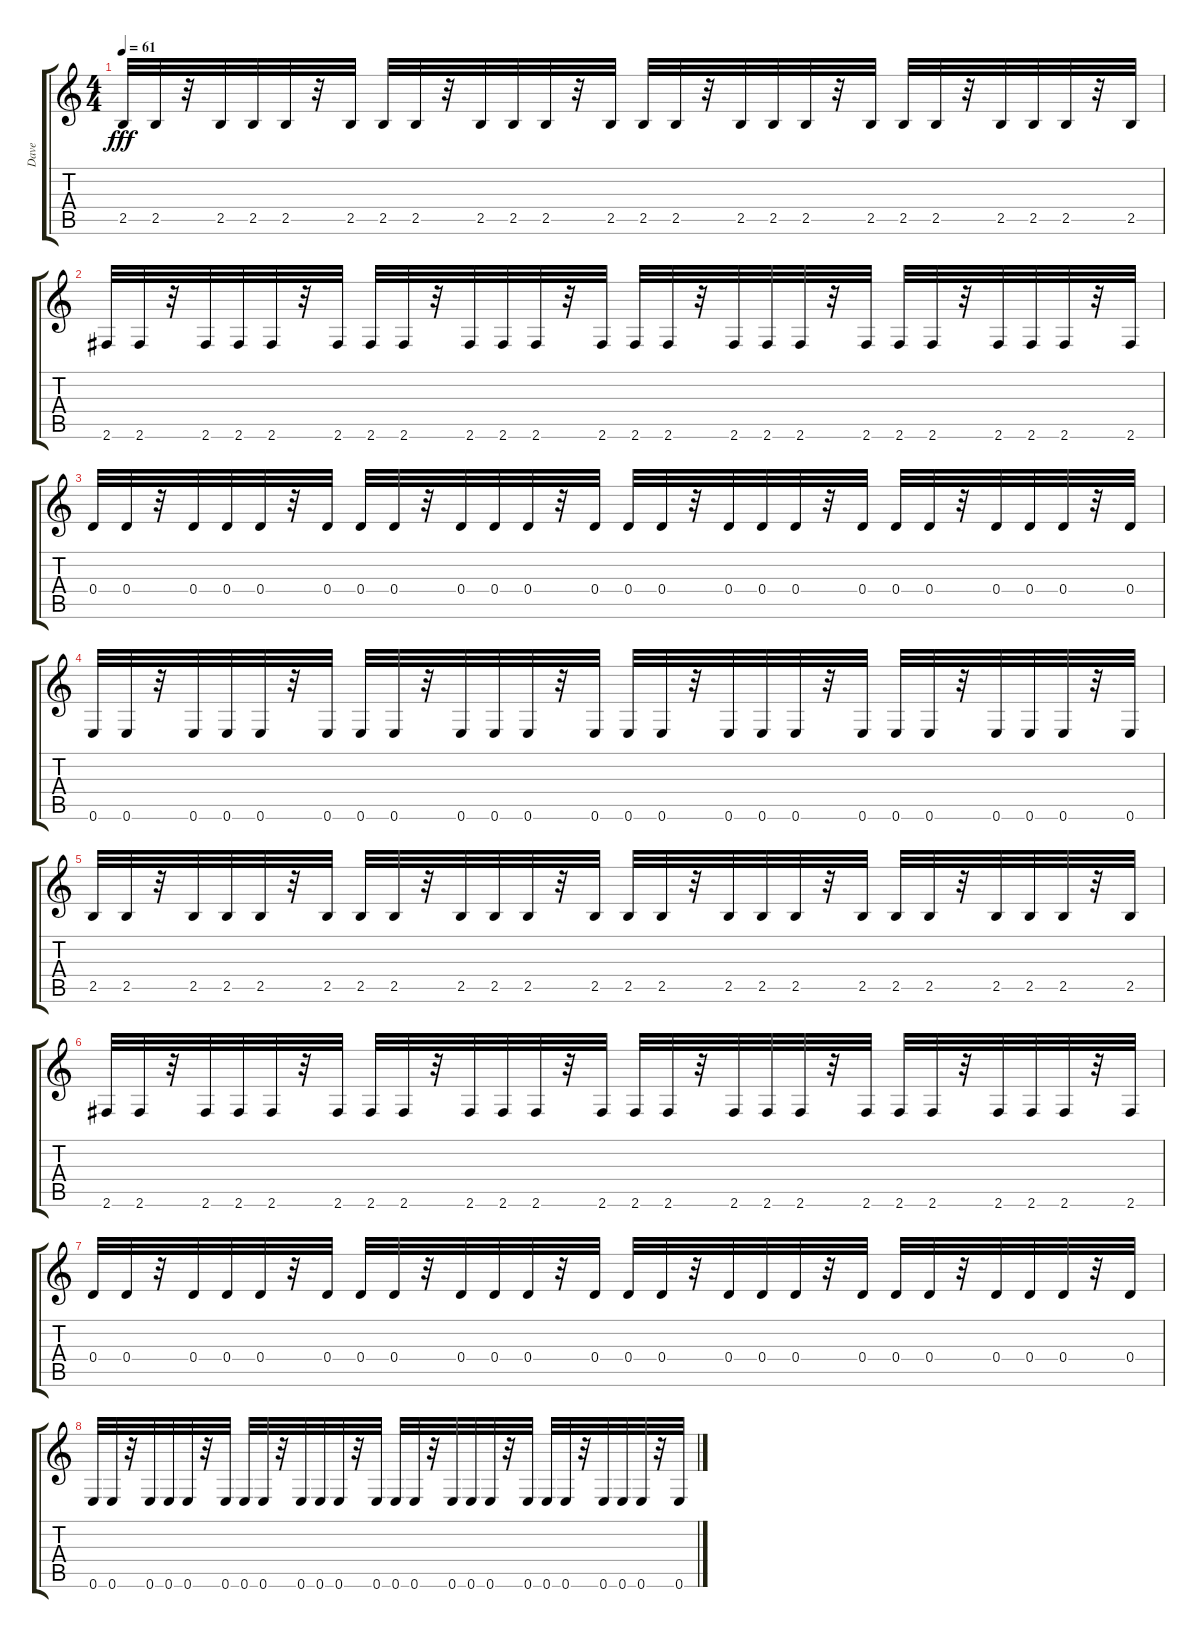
\track ("Dave" "Dave") {instrument electricguitarjazz}
\staff {score tabs}
\tuning (E4 B3 G3 D3 A2 E2) {hide}
\ts (4 4)
\tempo 61
\clef g2
\ks c
2.5.32{dy fff} 2.5.32 r.32 2.5.32 2.5.32 2.5.32 r.32 2.5.32 2.5.32 2.5.32 r.32 2.5.32 2.5.32 2.5.32 r.32 2.5.32 2.5.32 2.5.32 r.32 2.5.32 2.5.32 2.5.32 r.32 2.5.32 2.5.32 2.5.32 r.32 2.5.32 2.5.32 2.5.32 r.32 2.5.32 |
2.6.32 2.6.32 r.32 2.6.32 2.6.32 2.6.32 r.32 2.6.32 2.6.32 2.6.32 r.32 2.6.32 2.6.32 2.6.32 r.32 2.6.32 2.6.32 2.6.32 r.32 2.6.32 2.6.32 2.6.32 r.32 2.6.32 2.6.32 2.6.32 r.32 2.6.32 2.6.32 2.6.32 r.32 2.6.32 |
0.4.32 0.4.32 r.32 0.4.32 0.4.32 0.4.32 r.32 0.4.32 0.4.32 0.4.32 r.32 0.4.32 0.4.32 0.4.32 r.32 0.4.32 0.4.32 0.4.32 r.32 0.4.32 0.4.32 0.4.32 r.32 0.4.32 0.4.32 0.4.32 r.32 0.4.32 0.4.32 0.4.32 r.32 0.4.32 |
0.6.32 0.6.32 r.32 0.6.32 0.6.32 0.6.32 r.32 0.6.32 0.6.32 0.6.32 r.32 0.6.32 0.6.32 0.6.32 r.32 0.6.32 0.6.32 0.6.32 r.32 0.6.32 0.6.32 0.6.32 r.32 0.6.32 0.6.32 0.6.32 r.32 0.6.32 0.6.32 0.6.32 r.32 0.6.32 |
2.5.32 2.5.32 r.32 2.5.32 2.5.32 2.5.32 r.32 2.5.32 2.5.32 2.5.32 r.32 2.5.32 2.5.32 2.5.32 r.32 2.5.32 2.5.32 2.5.32 r.32 2.5.32 2.5.32 2.5.32 r.32 2.5.32 2.5.32 2.5.32 r.32 2.5.32 2.5.32 2.5.32 r.32 2.5.32 |
2.6.32 2.6.32 r.32 2.6.32 2.6.32 2.6.32 r.32 2.6.32 2.6.32 2.6.32 r.32 2.6.32 2.6.32 2.6.32 r.32 2.6.32 2.6.32 2.6.32 r.32 2.6.32 2.6.32 2.6.32 r.32 2.6.32 2.6.32 2.6.32 r.32 2.6.32 2.6.32 2.6.32 r.32 2.6.32 |
0.4.32 0.4.32 r.32 0.4.32 0.4.32 0.4.32 r.32 0.4.32 0.4.32 0.4.32 r.32 0.4.32 0.4.32 0.4.32 r.32 0.4.32 0.4.32 0.4.32 r.32 0.4.32 0.4.32 0.4.32 r.32 0.4.32 0.4.32 0.4.32 r.32 0.4.32 0.4.32 0.4.32 r.32 0.4.32 |
0.6.32 0.6.32 r.32 0.6.32 0.6.32 0.6.32 r.32 0.6.32 0.6.32 0.6.32 r.32 0.6.32 0.6.32 0.6.32 r.32 0.6.32 0.6.32 0.6.32 r.32 0.6.32 0.6.32 0.6.32 r.32 0.6.32 0.6.32 0.6.32 r.32 0.6.32 0.6.32 0.6.32 r.32 0.6.32
